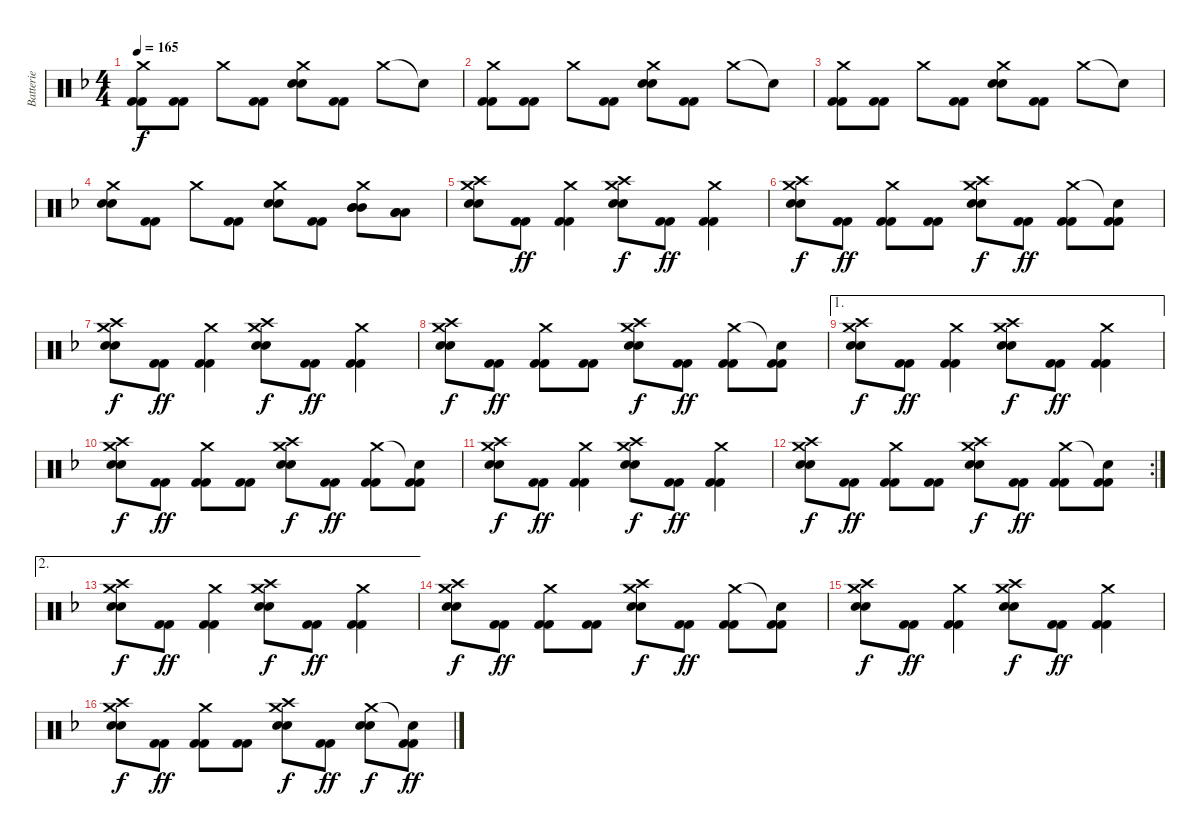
\track ("Batterie " "Batterie ") {instrument percussion}
\staff {score}
\articulation defaults
\ts (4 4)
\tempo 165
\clef neutral
\ks f
("Crash medium (hit)" "Kick (hit) 2" "Kick (hit) 2").8{dy f} ("Kick (hit) 2" "Kick (hit) 2").8 "Crash medium (hit)".8 ("Kick (hit) 2" "Kick (hit) 2").8 ("Crash medium (hit)" "Electric Snare (hit)" "Electric Snare (hit)").8 ("Kick (hit) 2" "Kick (hit) 2").8 "Crash medium (hit)".8 "Snare (hit)"{t}.8 |
("Crash medium (hit)" "Kick (hit) 2" "Kick (hit) 2").8 ("Kick (hit) 2" "Kick (hit) 2").8 "Crash medium (hit)".8 ("Kick (hit) 2" "Kick (hit) 2").8 ("Crash medium (hit)" "Electric Snare (hit)" "Electric Snare (hit)").8 ("Kick (hit) 2" "Kick (hit) 2").8 "Crash medium (hit)".8 "Snare (hit)"{t}.8 |
("Crash medium (hit)" "Kick (hit) 2" "Kick (hit) 2").8 ("Kick (hit) 2" "Kick (hit) 2").8 "Crash medium (hit)".8 ("Kick (hit) 2" "Kick (hit) 2").8 ("Crash medium (hit)" "Electric Snare (hit)" "Electric Snare (hit)").8 ("Kick (hit) 2" "Kick (hit) 2").8 "Crash medium (hit)".8 "Snare (hit)"{t}.8 |
("Crash medium (hit)" "Electric Snare (hit)" "Electric Snare (hit)").8 ("Kick (hit) 2" "Kick (hit) 2").8 "Crash medium (hit)".8 ("Kick (hit) 2" "Kick (hit) 2").8 ("Crash medium (hit)" "Electric Snare (hit)" "Electric Snare (hit)").8 ("Kick (hit) 2" "Kick (hit) 2").8 ("Crash medium (hit)" "Mid Tom (hit)" "Mid Tom (hit)" "Mid Tom (hit)").8 ("Low Tom (hit)" "Low Tom (hit)" "Low Tom (hit)").8 |
\section ("" "")
("Crash high (hit)" "Crash medium (hit)" "Electric Snare (hit)" "Electric Snare (hit)").8 ("Kick (hit) 2" "Kick (hit) 2").8{dy ff} ("Crash medium (hit)" "Kick (hit) 2" "Kick (hit) 2").4 ("Crash high (hit)" "Crash medium (hit)" "Electric Snare (hit)" "Electric Snare (hit)").8{dy f} ("Kick (hit) 2" "Kick (hit) 2").8{dy ff} ("Crash medium (hit)" "Kick (hit) 2" "Kick (hit) 2").4 |
("Crash high (hit)" "Crash medium (hit)" "Electric Snare (hit)" "Electric Snare (hit)").8{dy f} ("Kick (hit) 2" "Kick (hit) 2").8{dy ff} ("Crash medium (hit)" "Kick (hit) 2" "Kick (hit) 2").8 ("Kick (hit) 2" "Kick (hit) 2").8 ("Crash high (hit)" "Crash medium (hit)" "Electric Snare (hit)" "Electric Snare (hit)").8{dy f} ("Kick (hit) 2" "Kick (hit) 2").8{dy ff} ("Crash medium (hit)" "Kick (hit) 2" "Kick (hit) 2").8 ("Snare (hit)"{t} "Kick (hit) 2" "Kick (hit) 2").8 |
("Crash high (hit)" "Crash medium (hit)" "Electric Snare (hit)" "Electric Snare (hit)").8{dy f} ("Kick (hit) 2" "Kick (hit) 2").8{dy ff} ("Crash medium (hit)" "Kick (hit) 2" "Kick (hit) 2").4 ("Crash high (hit)" "Crash medium (hit)" "Electric Snare (hit)" "Electric Snare (hit)").8{dy f} ("Kick (hit) 2" "Kick (hit) 2").8{dy ff} ("Crash medium (hit)" "Kick (hit) 2" "Kick (hit) 2").4 |
("Crash high (hit)" "Crash medium (hit)" "Electric Snare (hit)" "Electric Snare (hit)").8{dy f} ("Kick (hit) 2" "Kick (hit) 2").8{dy ff} ("Crash medium (hit)" "Kick (hit) 2" "Kick (hit) 2").8 ("Kick (hit) 2" "Kick (hit) 2").8 ("Crash high (hit)" "Crash medium (hit)" "Electric Snare (hit)" "Electric Snare (hit)").8{dy f} ("Kick (hit) 2" "Kick (hit) 2").8{dy ff} ("Crash medium (hit)" "Kick (hit) 2" "Kick (hit) 2").8 ("Snare (hit)"{t} "Kick (hit) 2" "Kick (hit) 2").8 |
\ae 1
("Crash high (hit)" "Crash medium (hit)" "Electric Snare (hit)" "Electric Snare (hit)").8{dy f} ("Kick (hit) 2" "Kick (hit) 2").8{dy ff} ("Crash medium (hit)" "Kick (hit) 2" "Kick (hit) 2").4 ("Crash high (hit)" "Crash medium (hit)" "Electric Snare (hit)" "Electric Snare (hit)").8{dy f} ("Kick (hit) 2" "Kick (hit) 2").8{dy ff} ("Crash medium (hit)" "Kick (hit) 2" "Kick (hit) 2").4 |
("Crash high (hit)" "Crash medium (hit)" "Electric Snare (hit)" "Electric Snare (hit)").8{dy f} ("Kick (hit) 2" "Kick (hit) 2").8{dy ff} ("Crash medium (hit)" "Kick (hit) 2" "Kick (hit) 2").8 ("Kick (hit) 2" "Kick (hit) 2").8 ("Crash high (hit)" "Crash medium (hit)" "Electric Snare (hit)" "Electric Snare (hit)").8{dy f} ("Kick (hit) 2" "Kick (hit) 2").8{dy ff} ("Crash medium (hit)" "Kick (hit) 2" "Kick (hit) 2").8 ("Snare (hit)"{t} "Kick (hit) 2" "Kick (hit) 2").8 |
("Crash high (hit)" "Crash medium (hit)" "Electric Snare (hit)" "Electric Snare (hit)").8{dy f} ("Kick (hit) 2" "Kick (hit) 2").8{dy ff} ("Crash medium (hit)" "Kick (hit) 2" "Kick (hit) 2").4 ("Crash high (hit)" "Crash medium (hit)" "Electric Snare (hit)" "Electric Snare (hit)").8{dy f} ("Kick (hit) 2" "Kick (hit) 2").8{dy ff} ("Crash medium (hit)" "Kick (hit) 2" "Kick (hit) 2").4 |
\rc 2
("Crash high (hit)" "Crash medium (hit)" "Electric Snare (hit)" "Electric Snare (hit)").8{dy f} ("Kick (hit) 2" "Kick (hit) 2").8{dy ff} ("Crash medium (hit)" "Kick (hit) 2" "Kick (hit) 2").8 ("Kick (hit) 2" "Kick (hit) 2").8 ("Crash high (hit)" "Crash medium (hit)" "Electric Snare (hit)" "Electric Snare (hit)").8{dy f} ("Kick (hit) 2" "Kick (hit) 2").8{dy ff} ("Crash medium (hit)" "Kick (hit) 2" "Kick (hit) 2").8 ("Snare (hit)"{t} "Kick (hit) 2" "Kick (hit) 2").8 |
\ae 2
("Crash high (hit)" "Crash medium (hit)" "Electric Snare (hit)" "Electric Snare (hit)").8{dy f} ("Kick (hit) 2" "Kick (hit) 2").8{dy ff} ("Crash medium (hit)" "Kick (hit) 2" "Kick (hit) 2").4 ("Crash high (hit)" "Crash medium (hit)" "Electric Snare (hit)" "Electric Snare (hit)").8{dy f} ("Kick (hit) 2" "Kick (hit) 2").8{dy ff} ("Crash medium (hit)" "Kick (hit) 2" "Kick (hit) 2").4 |
("Crash high (hit)" "Crash medium (hit)" "Electric Snare (hit)" "Electric Snare (hit)").8{dy f} ("Kick (hit) 2" "Kick (hit) 2").8{dy ff} ("Crash medium (hit)" "Kick (hit) 2" "Kick (hit) 2").8 ("Kick (hit) 2" "Kick (hit) 2").8 ("Crash high (hit)" "Crash medium (hit)" "Electric Snare (hit)" "Electric Snare (hit)").8{dy f} ("Kick (hit) 2" "Kick (hit) 2").8{dy ff} ("Crash medium (hit)" "Kick (hit) 2" "Kick (hit) 2").8 ("Snare (hit)"{t} "Kick (hit) 2" "Kick (hit) 2").8 |
("Crash high (hit)" "Crash medium (hit)" "Electric Snare (hit)" "Electric Snare (hit)").8{dy f} ("Kick (hit) 2" "Kick (hit) 2").8{dy ff} ("Crash medium (hit)" "Kick (hit) 2" "Kick (hit) 2").4 ("Crash high (hit)" "Crash medium (hit)" "Electric Snare (hit)" "Electric Snare (hit)").8{dy f} ("Kick (hit) 2" "Kick (hit) 2").8{dy ff} ("Crash medium (hit)" "Kick (hit) 2" "Kick (hit) 2").4 |
("Crash high (hit)" "Crash medium (hit)" "Electric Snare (hit)" "Electric Snare (hit)").8{dy f} ("Kick (hit) 2" "Kick (hit) 2").8{dy ff} ("Crash medium (hit)" "Kick (hit) 2" "Kick (hit) 2").8 ("Kick (hit) 2" "Kick (hit) 2").8 ("Crash high (hit)" "Crash medium (hit)" "Electric Snare (hit)" "Electric Snare (hit)").8{dy f} ("Kick (hit) 2" "Kick (hit) 2").8{dy ff} ("Crash medium (hit)" "Electric Snare (hit)" "Electric Snare (hit)").8{dy f} ("Snare (hit)"{t} "Kick (hit) 2" "Kick (hit) 2").8{dy ff}
